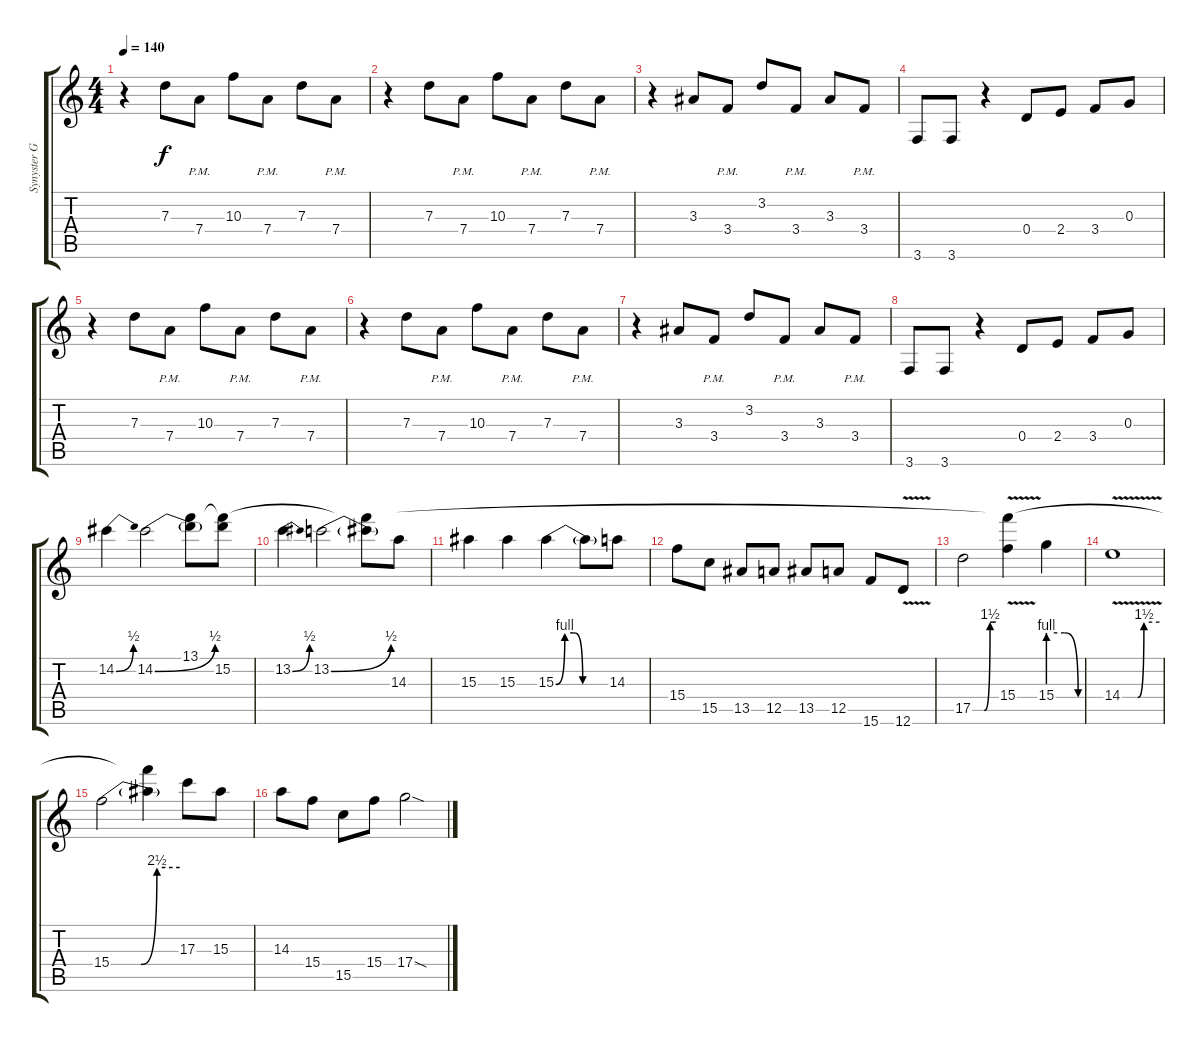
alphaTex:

\track ("Synyster Gates (acoustic lead)" "Synyster G") {instrument electricguitarclean}
\staff {score tabs}
\tuning (E4 B3 G3 D3 A2 D2) {hide}
\ts (4 4)
\tempo 140
\clef g2
\ks c
r.4{dy f instrument electricguitarclean} 7.3.8 7.4{pm}.8 10.3.8 7.4{pm}.8 7.3.8 7.4{pm}.8 |
r.4 7.3.8 7.4{pm}.8 10.3.8 7.4{pm}.8 7.3.8 7.4{pm}.8 |
r.4 3.3.8 3.4{pm}.8 3.2.8 3.4{pm}.8 3.3.8 3.4{pm}.8 |
3.6.8 3.6.8 r.4 0.4.8 2.4.8 3.4.8 0.3.8 |
r.4{instrument electricguitarclean} 7.3.8 7.4{pm}.8 10.3.8 7.4{pm}.8 7.3.8 7.4{pm}.8 |
r.4 7.3.8 7.4{pm}.8 10.3.8 7.4{pm}.8 7.3.8 7.4{pm}.8 |
r.4 3.3.8 3.4{pm}.8 3.2.8 3.4{pm}.8 3.3.8 3.4{pm}.8 |
3.6.8 3.6.8 r.4 0.4.8 2.4.8 3.4.8 0.3.8 |
14.2{be (bend 0 0 60 2)}.4 14.2{be (bend 0 0 60 2)}.2 (13.1 14.2{t}).8 (13.1{t} 15.2).8 |
13.2{be (bend 0 0 60 2)}.4 13.2{be (bend 0 0 60 2)}.2 (13.1{t} 13.2{t}).8 14.3.8 |
15.3.4 15.3.4 15.3{be (custom 0 0 10 4 20 4 30 0 60 0)}.4 15.3{t}.8 14.3.8 |
15.4.8 15.5.8 13.5.8 12.5.8 13.5.8 12.5.8 15.6.8 12.6{v}.8 |
17.5{be (custom 0 0 15 0 30 0 45 6 60 6)}.2 (13.1{t} 15.4{v}).4 15.4{be (custom 0 4 30 4 55 0 60 0)}.4 |
14.4{be (custom 0 0 25 0 35 6 60 6) v}.1 |
15.4{be (custom 0 0 26 0 40 10 60 10)}.2 (13.1{t} 15.4{t}).4 17.3.8 15.3.8 |
14.3.8 15.4.8 15.5.8 15.4.8 17.4{sod}.2
